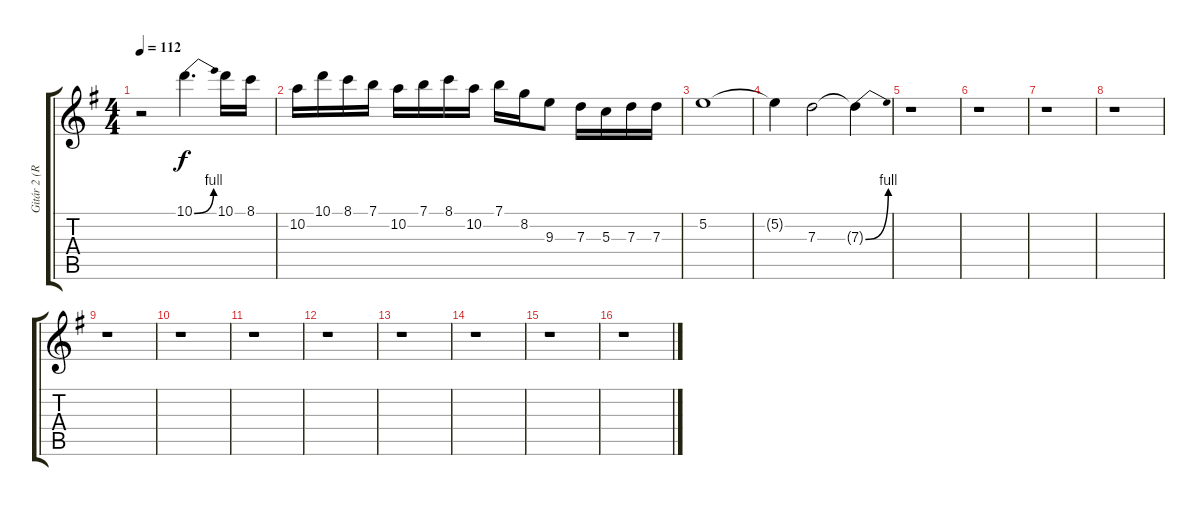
\track ("Gitár 2 (Ritchie Blackmore)" "Gitár 2 (R") {instrument distortionguitar}
\staff {score tabs}
\tuning (E4 B3 G3 D3 A2 E2) {hide}
\ts (4 4)
\tempo 112
\clef g2
\ks g
r.2{dy f} 10.1{be (bend 0 0 60 4)}.4{d} 10.1.16 8.1.16 |
10.2.16 10.1.16 8.1.16 7.1.16 10.2.16 7.1.16 8.1.16 10.2.16 7.1.16 8.2.16 9.3.8 7.3.16 5.3.16 7.3.16 7.3.16 |
5.2.1 |
5.2{t}.4 7.3.2 7.3{be (bend 0 0 60 4) t}.4 |
r.1 |
r.1 |
r.1 |
r.1 |
r.1 |
r.1 |
r.1 |
r.1 |
r.1 |
r.1 |
r.1 |
r.1
